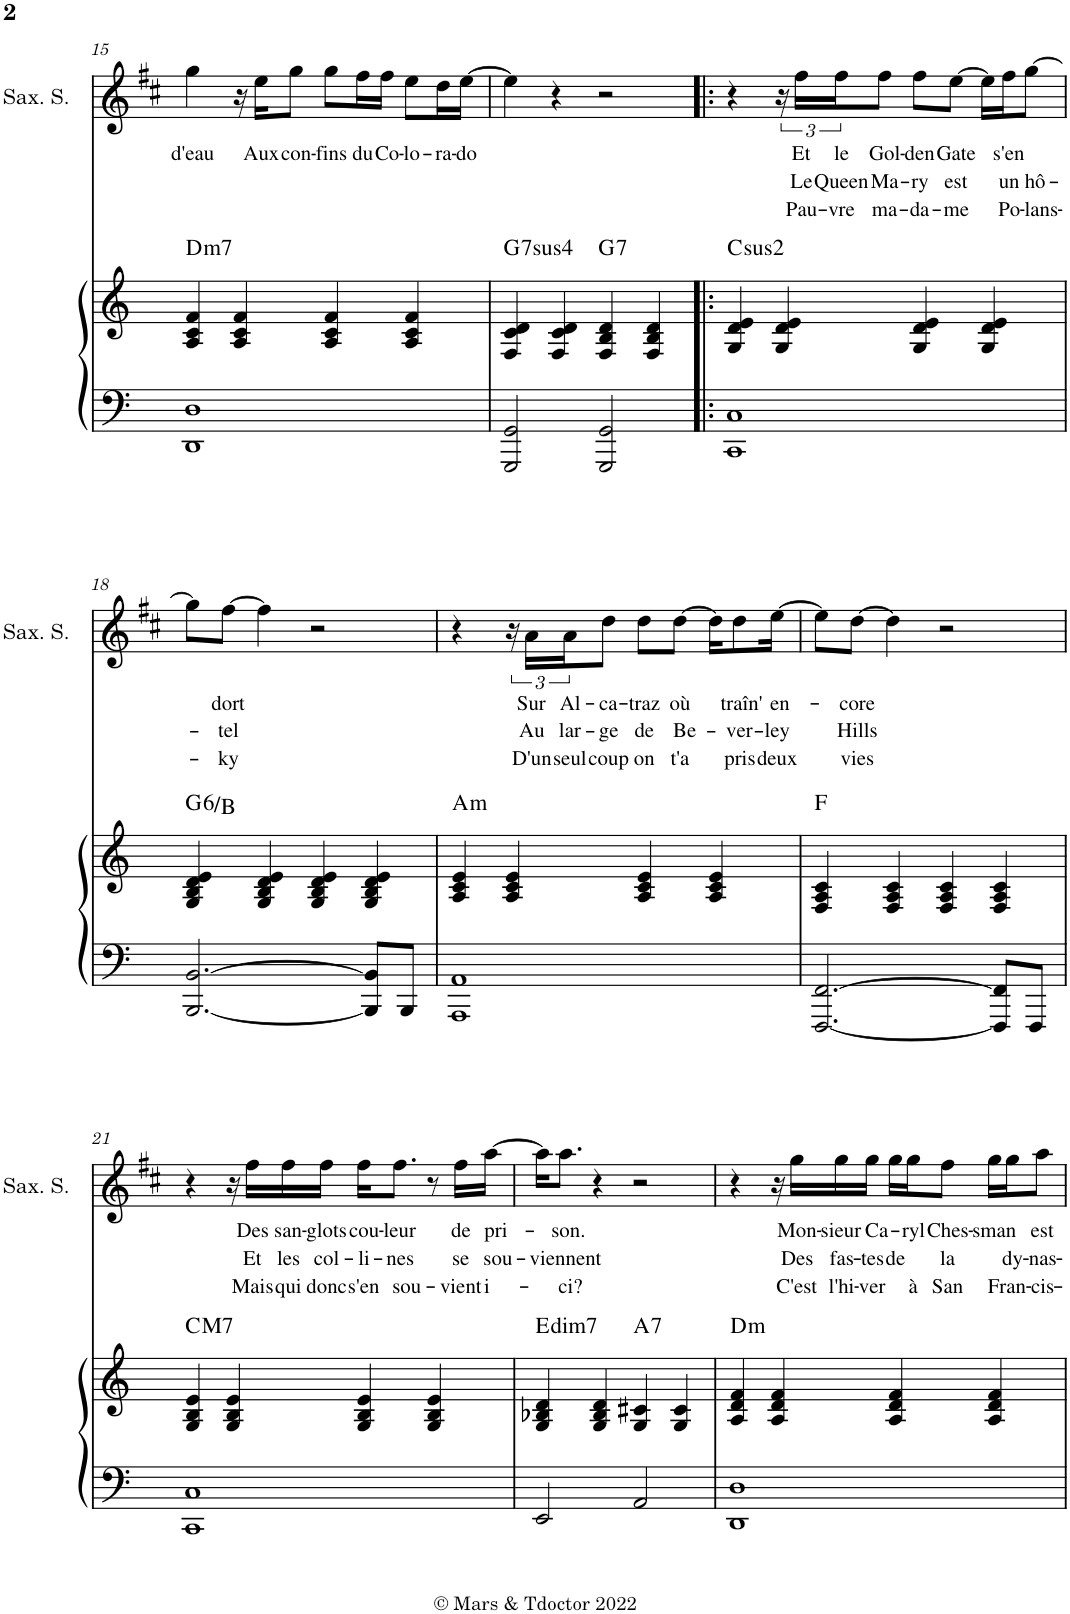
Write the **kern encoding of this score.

**kern	**kern	**harte	**kern	**text	**text	**text
*part2	*part2	*part2	*part1	*part1	*part1	*part1
*staff3	*staff2	*	*staff1	*staff1	*staff1	*staff1
*I"Piano	*	*	*I"Saxophone soprano	*	*	*
*I'Pno	*	*	*I'Sax. S.	*	*	*
!!LO:PB:g=z
*clefF4	*clefG2	*	*clefG2	*	*	*
*	*	*	*Trd1c2	*	*	*
*k[]	*k[]	*	*k[f#c#]	*	*	*
*M4/4	*M4/4	*	*M4/4	*	*	*
=15	=15	=15	=15	=15	=15	=15
!	!	!LO:H:kt=m7	!	!LO:LY:b	!	!
1DD 1D	4A/ 4c/ 4f/	D:min7	4gg\	d'eau	.	.
.	4A/ 4c/ 4f/	.	16r	.	.	.
!	!	!	!	!LO:LY:b	!	!
.	.	.	16ee\KL	Aux	.	.
!	!	!	!	!LO:LY:b	!	!
.	.	.	8gg\J	con-	.	.
!	!	!	!	!LO:LY:b	!	!
.	4A/ 4c/ 4f/	.	8gg\L	-fins	.	.
!	!	!	!	!LO:LY:b	!	!
.	.	.	16ff#\L	du	.	.
!	!	!	!	!LO:LY:b	!	!
.	.	.	16ff#\JJ	Co-	.	.
!	!	!	!	!LO:LY:b	!	!
.	4A/ 4c/ 4f/	.	8ee\L	-lo-	.	.
!	!	!	!	!LO:LY:b	!	!
.	.	.	16dd\L	-ra-	.	.
!	!	!	!	!LO:LY:b	!	!
.	.	.	[16ee\JJ	-do	.	.
=16	=16	=16	=16	=16	=16	=16
!	!	!LO:H:kt=74	!	!	!	!
2GGG/ 2GG/	4F/ 4c/ 4d/	G:sus4(7)	4ee\]	.	.	.
.	4F/ 4c/ 4d/	.	4r	.	.	.
!	!	!LO:H:kt=7	!	!	!	!
2GGG/ 2GG/	4F/ 4B/ 4d/	G:7	2r	.	.	.
.	4F/ 4B/ 4d/	.	.	.	.	.
=17!|:	=17!|:	=17!|:	=17!|:	=17!|:	=17!|:	=17!|:
!	!	!LO:H:kt=2	!	!	!	!
1CC 1C	4G/ 4d/ 4e/	C:(1,2,5)	4r	.	.	.
.	4G/ 4d/ 4e/	.	24r	.	.	.
!	!	!	!	!LO:LY:b	!LO:LY:b	!LO:LY:b
.	.	.	24ff#\LL	Et	Le	Pau-
!	!	!	!	!LO:LY:b	!LO:LY:b	!LO:LY:b
.	.	.	24ff#\J	le	Queen	-vre
!	!	!	!	!LO:LY:b	!LO:LY:b	!LO:LY:b
.	.	.	8ff#\J	Gol-	Ma-	ma-
!	!	!	!	!LO:LY:b	!LO:LY:b	!LO:LY:b
.	4G/ 4d/ 4e/	.	8ff#\L	-den	-ry	-da-
!	!	!	!	!LO:LY:b	!LO:LY:b	!LO:LY:b
.	.	.	[8ee\J	Gate	est	-me
.	4G/ 4d/ 4e/	.	16ee\LL]	.	.	.
!	!	!	!	!LO:LY:b	!LO:LY:b	!LO:LY:b
.	.	.	16ff#\J	s'en	un	Po-
!	!	!	!	!	!LO:LY:b	!LO:LY:b
.	.	.	[8gg\J	.	hô-	-lans-
!!LO:LB:g=z
=18	=18	=18	=18	=18	=18	=18
!	!	!LO:H:kt=6	!	!	!	!
[2.BBB/ [2.BB/	4G/ 4B/ 4d/ 4e/	G:maj6/3	8gg\L]	.	.	.
!	!	!	!	!LO:LY:b	!LO:LY:b	!LO:LY:b
.	.	.	[8ff#\J	-dort	-tel	-ky
.	4G/ 4B/ 4d/ 4e/	.	4ff#\]	.	.	.
.	4G/ 4B/ 4d/ 4e/	.	2r	.	.	.
8BBB/] 8BB/]L	4G/ 4B/ 4d/ 4e/	.	.	.	.	.
8BBB/J	.	.	.	.	.	.
=19	=19	=19	=19	=19	=19	=19
!	!	!LO:H:kt=m	!	!	!	!
1AAA 1AA	4A/ 4c/ 4e/	A:min	4r	.	.	.
.	4A/ 4c/ 4e/	.	24r	.	.	.
!	!	!	!	!LO:LY:b	!LO:LY:b	!LO:LY:b
.	.	.	24a\LL	Sur	Au	D'un
!	!	!	!	!LO:LY:b	!LO:LY:b	!LO:LY:b
.	.	.	24a\J	Al-	lar-	seul
!	!	!	!	!LO:LY:b	!LO:LY:b	!LO:LY:b
.	.	.	8dd\J	-ca-	-ge	coup
!	!	!	!	!LO:LY:b	!LO:LY:b	!LO:LY:b
.	4A/ 4c/ 4e/	.	8dd\L	-traz	de	on
!	!	!	!	!LO:LY:b	!LO:LY:b	!LO:LY:b
.	.	.	[8dd\J	où	Be-	t'a
.	4A/ 4c/ 4e/	.	16dd\KL]	.	.	.
!	!	!	!	!LO:LY:b	!LO:LY:b	!LO:LY:b
.	.	.	8dd\	traîn'	-ver-	pris
!	!	!	!	!LO:LY:b	!LO:LY:b	!LO:LY:b
.	.	.	[16ee\Jk	en-	-ley	deux
=20	=20	=20	=20	=20	=20	=20
[2.FFF/ [2.FF/	4F/ 4A/ 4c/	F:maj	8ee\L]	.	.	.
!	!	!	!	!LO:LY:b	!LO:LY:b	!LO:LY:b
.	.	.	[8dd\J	-core	Hills	vies
.	4F/ 4A/ 4c/	.	4dd\]	.	.	.
.	4F/ 4A/ 4c/	.	2r	.	.	.
8FFF/] 8FF/]L	4F/ 4A/ 4c/	.	.	.	.	.
8FFF/J	.	.	.	.	.	.
!!LO:LB:g=z
=21	=21	=21	=21	=21	=21	=21
!	!	!LO:H:kt=M7	!	!	!	!
1CC 1C	4G/ 4B/ 4e/	C:maj7	4r	.	.	.
.	4G/ 4B/ 4e/	.	16r	.	.	.
!	!	!	!	!LO:LY:b	!LO:LY:b	!LO:LY:b
.	.	.	16ff#\LL	Des	Et	Mais
!	!	!	!	!LO:LY:b	!LO:LY:b	!LO:LY:b
.	.	.	16ff#\	san-	les	qui
!	!	!	!	!LO:LY:b	!LO:LY:b	!LO:LY:b
.	.	.	16ff#\JJ	-glots	col-	donc
!	!	!	!	!LO:LY:b	!LO:LY:b	!LO:LY:b
.	4G/ 4B/ 4e/	.	16ff#\KL	cou-	-li-	s'en
!	!	!	!	!LO:LY:b	!LO:LY:b	!LO:LY:b
.	.	.	8.ff#\J	-leur	-nes	sou-
.	4G/ 4B/ 4e/	.	8r	.	.	.
!	!	!	!	!LO:LY:b	!LO:LY:b	!LO:LY:b
.	.	.	16ff#\LL	de	se	-vient
!	!	!	!	!LO:LY:b	!LO:LY:b	!LO:LY:b
.	.	.	[16aa\JJ	pri-	sou-	i-
=22	=22	=22	=22	=22	=22	=22
!	!	!LO:H:kt=dim7	!	!	!	!
2EE/	4G/ 4B-X/ 4d/	E:dim7	16aa\KL]	.	.	.
!	!	!	!	!LO:LY:b	!LO:LY:b	!LO:LY:b
.	.	.	8.aa\J	-son.	-viennent	-ci?
.	4G/ 4B-/ 4d/	.	4r	.	.	.
!	!	!LO:H:kt=7	!	!	!	!
2AA/	4G/ 4c#X/	A:7	2r	.	.	.
.	4G/ 4c#/	.	.	.	.	.
=23	=23	=23	=23	=23	=23	=23
!	!	!LO:H:kt=m	!	!	!	!
1DD 1D	4A/ 4d/ 4f/	D:min	4r	.	.	.
.	4A/ 4d/ 4f/	.	16r	.	.	.
!	!	!	!	!LO:LY:b	!LO:LY:b	!LO:LY:b
.	.	.	16gg\LL	Mon-	Des	C'est
!	!	!	!	!LO:LY:b	!LO:LY:b	!LO:LY:b
.	.	.	16gg\	-sieur	fas-	l'hi-
!	!	!	!	!LO:LY:b	!LO:LY:b	!LO:LY:b
.	.	.	16gg\JJ	Ca-	-tes	-ver
!	!	!	!	!	!LO:LY:b	!
.	4A/ 4d/ 4f/	.	16gg\LL	.	de	.
!	!	!	!	!LO:LY:b	!	!LO:LY:b
.	.	.	16gg\J	-ryl	.	à
!	!	!	!	!LO:LY:b	!LO:LY:b	!LO:LY:b
.	.	.	8ff#\J	Ches-	la	San
!	!	!	!	!LO:LY:b	!	!LO:LY:b
.	4A/ 4d/ 4f/	.	16gg\LL	-sman	.	Fran-
!	!	!	!	!	!LO:LY:b	!
.	.	.	16gg\J	.	dy-	.
!	!	!	!	!LO:LY:b	!LO:LY:b	!LO:LY:b
.	.	.	8aa\J	est	-nas-	-cis-
=	=	=	=	=	=	=
*-	*-	*-	*-	*-	*-	*-
